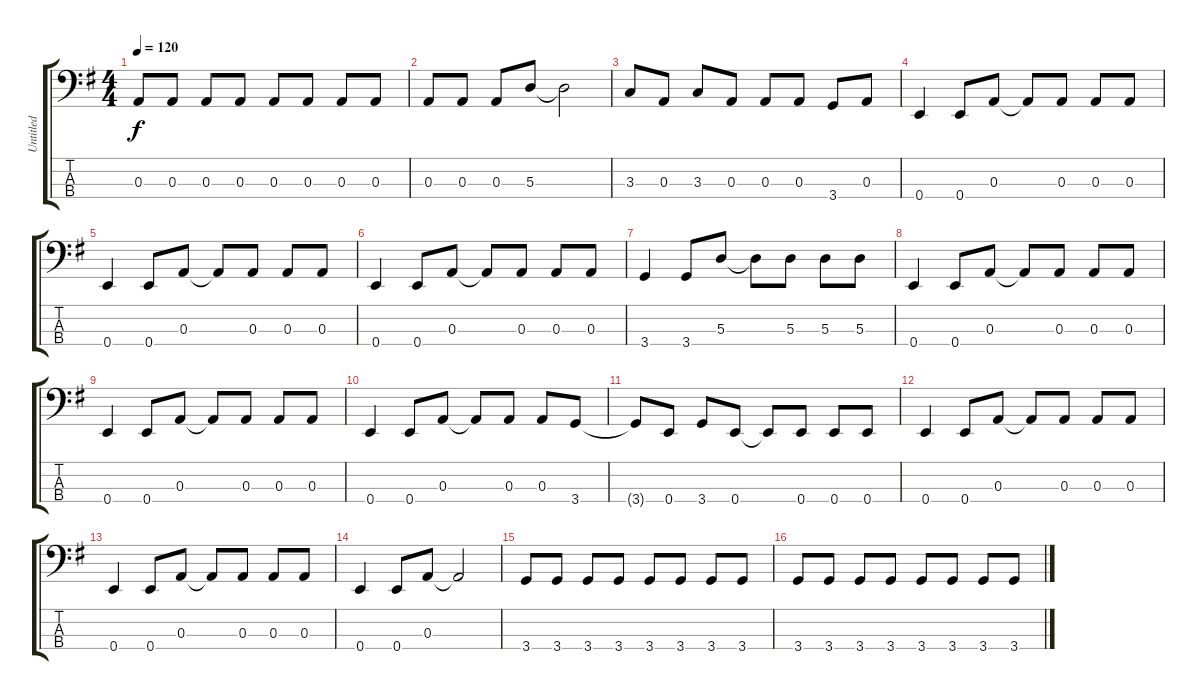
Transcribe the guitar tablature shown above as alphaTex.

\track ("Untitled" "Untitled") {instrument electricbassfinger}
\staff {score tabs}
\tuning (G2 D2 A1 E1) {hide}
\ts (4 4)
\tempo 120
\clef f4
\ks g
0.3.8{dy f} 0.3.8 0.3.8 0.3.8 0.3.8 0.3.8 0.3.8 0.3.8 |
0.3.8 0.3.8 0.3.8 5.3.8 5.3{t}.2 |
3.3.8 0.3.8 3.3.8 0.3.8 0.3.8 0.3.8 3.4.8 0.3.8 |
0.4.4 0.4.8 0.3.8 0.3{t}.8 0.3.8 0.3.8 0.3.8 |
0.4.4 0.4.8 0.3.8 0.3{t}.8 0.3.8 0.3.8 0.3.8 |
0.4.4 0.4.8 0.3.8 0.3{t}.8 0.3.8 0.3.8 0.3.8 |
3.4.4 3.4.8 5.3.8 5.3{t}.8 5.3.8 5.3.8 5.3.8 |
0.4.4 0.4.8 0.3.8 0.3{t}.8 0.3.8 0.3.8 0.3.8 |
0.4.4 0.4.8 0.3.8 0.3{t}.8 0.3.8 0.3.8 0.3.8 |
0.4.4 0.4.8 0.3.8 0.3{t}.8 0.3.8 0.3.8 3.4.8 |
3.4{t}.8 0.4.8 3.4.8 0.4.8 0.4{t}.8 0.4.8 0.4.8 0.4.8 |
0.4.4 0.4.8 0.3.8 0.3{t}.8 0.3.8 0.3.8 0.3.8 |
0.4.4 0.4.8 0.3.8 0.3{t}.8 0.3.8 0.3.8 0.3.8 |
0.4.4 0.4.8 0.3.8 0.3{t}.2 |
3.4.8 3.4.8 3.4.8 3.4.8 3.4.8 3.4.8 3.4.8 3.4.8 |
3.4.8 3.4.8 3.4.8 3.4.8 3.4.8 3.4.8 3.4.8 3.4.8
